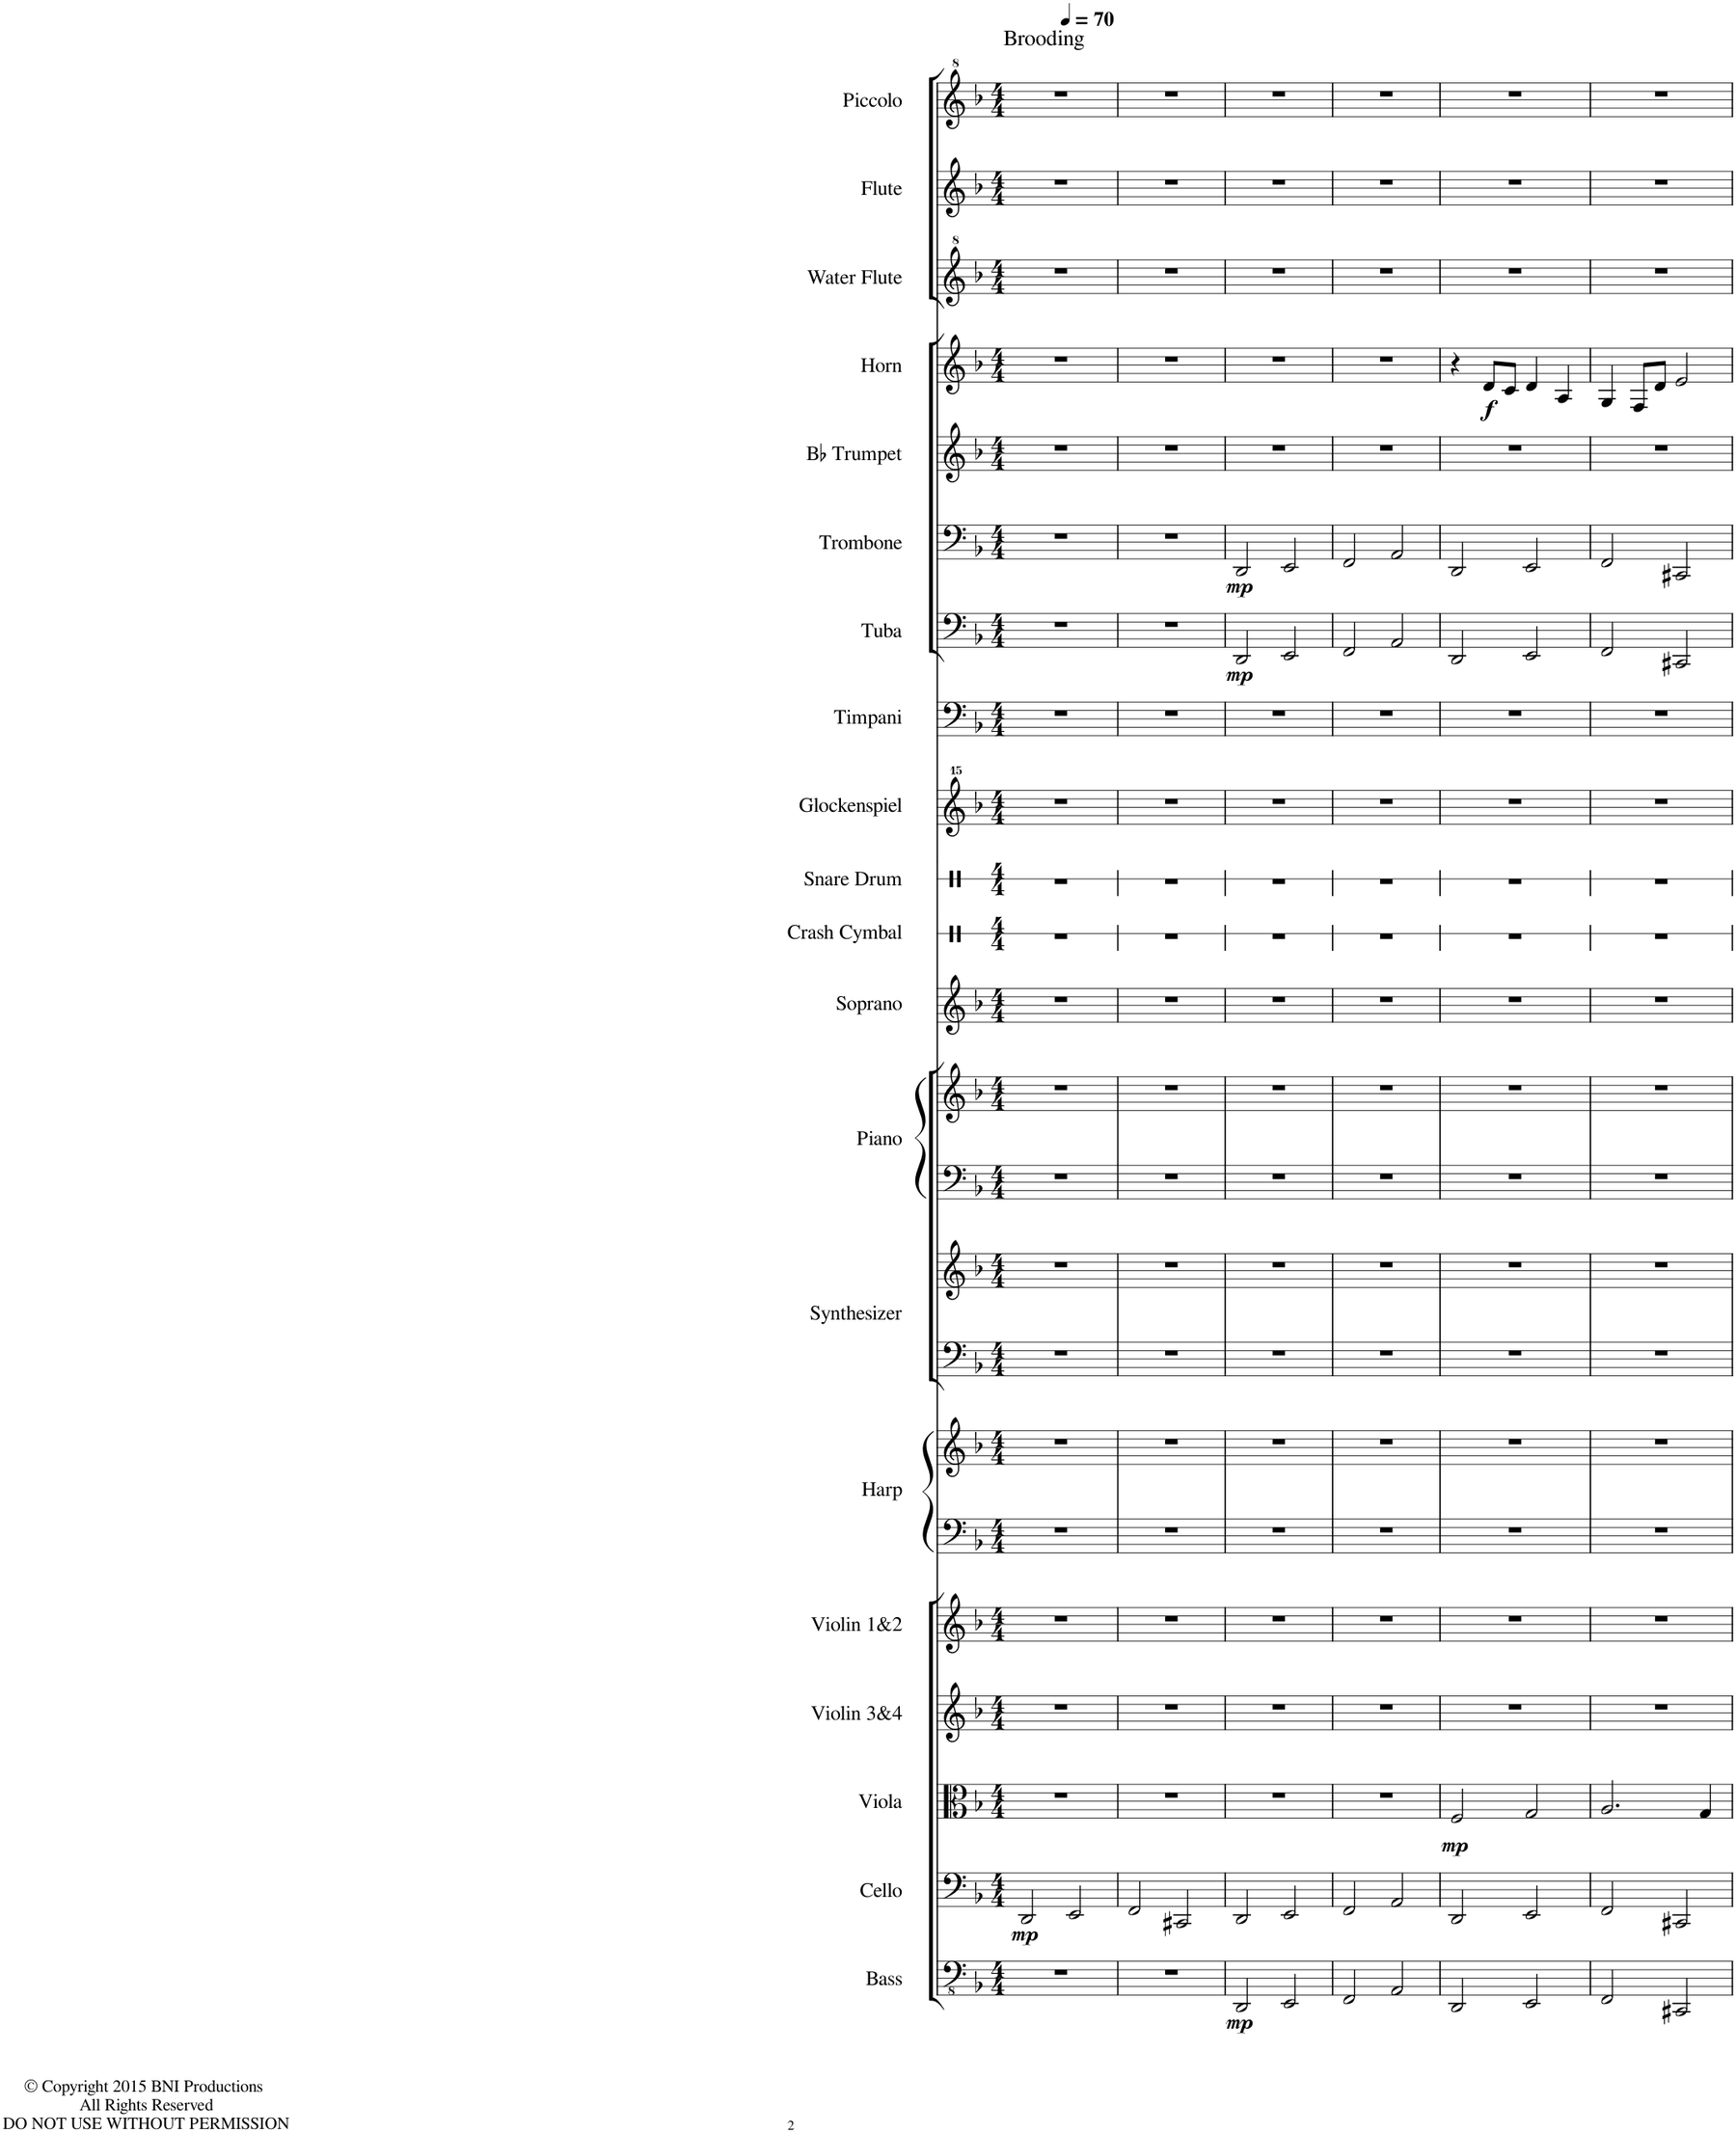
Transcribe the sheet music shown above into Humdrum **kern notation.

**kern	**dynam	**kern	**dynam	**kern	**dynam	**kern	**kern	**kern	**kern	**kern	**kern	**kern	**kern	**kern	**kern	**kern	**kern	**kern	**kern	**dynam	**kern	**dynam	**kern	**kern	**dynam	**kern	**kern	**kern
*part23	*part23	*part22	*part22	*part21	*part21	*part20	*part19	*part18	*part17	*part16	*part15	*part14	*part13	*part12	*part11	*part10	*part9	*part8	*part7	*part7	*part6	*part6	*part5	*part4	*part4	*part3	*part2	*part1
*staff23	*staff23	*staff22	*staff22	*staff21	*staff21	*staff20	*staff19	*staff18	*staff17	*staff16	*staff15	*staff14	*staff13	*staff12	*staff11	*staff10	*staff9	*staff8	*staff7	*staff7	*staff6	*staff6	*staff5	*staff4	*staff4	*staff3	*staff2	*staff1
*I"Bass	*	*I"Cello	*	*I"Viola	*	*I"Violin 3&amp;4	*I"Violin 1&amp;2	*I"Harp	*I"Harp	*I"Synthesizer	*I"Synthesizer	*I"Piano	*I"Piano	*I"Soprano	*I"Crash Cymbal	*I"Snare Drum	*I"Glockenspiel	*I"Timpani	*I"Tuba	*	*I"Trombone	*	*I"Bb Trumpet	*I"Horn	*	*I"Water Flute	*I"Flute	*I"Piccolo
*	*	*	*	*I'Vla.	*	*I'Vln. 3&amp;4	*I'Vln. 1&amp;2	*I'Hrp.	*I'Hrp.	*I'Synth.	*I'Synth.	*I'Pno.	*I'Pno.	*I'S.	*I'Cym.	*I'Sn. Dr.	*I'Glk.	*I'Timp.	*I'Tu.	*	*I'Trb.	*	*I'Bb Tpt.	*I'Hn.	*	*I'W. Fl.	*I'Fl.	*I'Picc.
*	*	*	*	*	*	*	*	*	*	*	*	*	*	*	*stria1	*stria1	*	*	*	*	*	*	*	*	*	*	*	*
*clefFv4	*	*clefF4	*	*clefC3	*	*clefG2	*clefG2	*clefF4	*clefG2	*clefF4	*clefG2	*clefF4	*clefG2	*clefG2	*clefX	*clefX	*clefG^^2	*clefF4	*clefF4	*	*clefF4	*	*clefG2	*clefG2	*	*clefG^2	*clefG2	*clefG^2
*	*	*	*	*	*	*	*	*	*	*	*	*	*	*	*	*	*	*	*	*	*	*	*ITrd1c2	*ITrd4c7	*	*	*	*ITrd-7c-12
*k[b-]	*	*k[b-]	*	*k[b-]	*	*k[b-]	*k[b-]	*k[b-]	*k[b-]	*k[b-]	*k[b-]	*k[b-]	*k[b-]	*k[b-]	*k[]	*k[]	*k[b-]	*k[b-]	*k[b-]	*	*k[b-]	*	*k[b-]	*k[b-]	*	*k[b-]	*k[b-]	*k[b-]
*M4/4	*	*M4/4	*	*M4/4	*	*M4/4	*M4/4	*M4/4	*M4/4	*M4/4	*M4/4	*M4/4	*M4/4	*M4/4	*M4/4	*M4/4	*M4/4	*M4/4	*M4/4	*	*M4/4	*	*M4/4	*M4/4	*	*M4/4	*M4/4	*M4/4
*MM70	*	*MM70	*	*MM70	*	*MM70	*MM70	*MM70	*MM70	*MM70	*MM70	*MM70	*MM70	*MM70	*MM70	*MM70	*MM70	*MM70	*MM70	*	*MM70	*	*MM70	*MM70	*	*MM70	*MM70	*MM70
=1	=1	=1	=1	=1	=1	=1	=1	=1	=1	=1	=1	=1	=1	=1	=1	=1	=1	=1	=1	=1	=1	=1	=1	=1	=1	=1	=1	=1
!	!	!	!	!	!	!	!	!	!	!	!	!	!	!	!	!	!	!	!	!	!	!	!	!	!	!	!	!LO:TX:a:t=Brooding
!LO:TX:b:t=© Copyright 2015 BNI Productions	!	!	!	!	!	!	!	!	!	!	!	!	!	!	!	!	!	!	!	!	!	!	!	!	!	!	!	!
!LO:TX:b:t=All Rights Reserved	!	!	!	!	!	!	!	!	!	!	!	!	!	!	!	!	!	!	!	!	!	!	!	!	!	!	!	!
!LO:TX:b:t=DO NOT USE WITHOUT PERMISSION	!	!	!	!	!	!	!	!	!	!	!	!	!	!	!	!	!	!	!	!	!	!	!	!	!	!	!	!
!	!	!	!LO:DY:b	!	!	!	!	!	!	!	!	!	!	!	!	!	!	!	!	!	!	!	!	!	!	!	!	!
1r	.	2DD/	mp	1r	.	1r	1r	1r	1r	1r	1r	1r	1r	1r	1r	1r	1r	1r	1r	.	1r	.	1r	1r	.	1r	1r	1r
.	.	2EE/	.	.	.	.	.	.	.	.	.	.	.	.	.	.	.	.	.	.	.	.	.	.	.	.	.	.
=2	=2	=2	=2	=2	=2	=2	=2	=2	=2	=2	=2	=2	=2	=2	=2	=2	=2	=2	=2	=2	=2	=2	=2	=2	=2	=2	=2	=2
1r	.	2FF/	.	1r	.	1r	1r	1r	1r	1r	1r	1r	1r	1r	1r	1r	1r	1r	1r	.	1r	.	1r	1r	.	1r	1r	1r
.	.	2CC#X/	.	.	.	.	.	.	.	.	.	.	.	.	.	.	.	.	.	.	.	.	.	.	.	.	.	.
=3	=3	=3	=3	=3	=3	=3	=3	=3	=3	=3	=3	=3	=3	=3	=3	=3	=3	=3	=3	=3	=3	=3	=3	=3	=3	=3	=3	=3
!	!LO:DY:b	!	!	!	!	!	!	!	!	!	!	!	!	!	!	!	!	!	!	!LO:DY:b	!	!LO:DY:b	!	!	!	!	!	!
2DDD/	mp	2DD/	.	1r	.	1r	1r	1r	1r	1r	1r	1r	1r	1r	1r	1r	1r	1r	2DD/	mp	2DD/	mp	1r	1r	.	1r	1r	1r
2EEE/	.	2EE/	.	.	.	.	.	.	.	.	.	.	.	.	.	.	.	.	2EE/	.	2EE/	.	.	.	.	.	.	.
=4	=4	=4	=4	=4	=4	=4	=4	=4	=4	=4	=4	=4	=4	=4	=4	=4	=4	=4	=4	=4	=4	=4	=4	=4	=4	=4	=4	=4
2FFF/	.	2FF/	.	1r	.	1r	1r	1r	1r	1r	1r	1r	1r	1r	1r	1r	1r	1r	2FF/	.	2FF/	.	1r	1r	.	1r	1r	1r
2AAA/	.	2AA/	.	.	.	.	.	.	.	.	.	.	.	.	.	.	.	.	2AA/	.	2AA/	.	.	.	.	.	.	.
=5	=5	=5	=5	=5	=5	=5	=5	=5	=5	=5	=5	=5	=5	=5	=5	=5	=5	=5	=5	=5	=5	=5	=5	=5	=5	=5	=5	=5
!	!	!	!	!	!LO:DY:b	!	!	!	!	!	!	!	!	!	!	!	!	!	!	!	!	!	!	!	!	!	!	!
2DDD/	.	2DD/	.	2F/	mp	1r	1r	1r	1r	1r	1r	1r	1r	1r	1r	1r	1r	1r	2DD/	.	2DD/	.	1r	4r	.	1r	1r	1r
!	!	!	!	!	!	!	!	!	!	!	!	!	!	!	!	!	!	!	!	!	!	!	!	!	!LO:DY:b	!	!	!
.	.	.	.	.	.	.	.	.	.	.	.	.	.	.	.	.	.	.	.	.	.	.	.	8d/L	f	.	.	.
.	.	.	.	.	.	.	.	.	.	.	.	.	.	.	.	.	.	.	.	.	.	.	.	8c/J	.	.	.	.
2EEE/	.	2EE/	.	2G/	.	.	.	.	.	.	.	.	.	.	.	.	.	.	2EE/	.	2EE/	.	.	4d/	.	.	.	.
.	.	.	.	.	.	.	.	.	.	.	.	.	.	.	.	.	.	.	.	.	.	.	.	4A/	.	.	.	.
=6	=6	=6	=6	=6	=6	=6	=6	=6	=6	=6	=6	=6	=6	=6	=6	=6	=6	=6	=6	=6	=6	=6	=6	=6	=6	=6	=6	=6
2FFF/	.	2FF/	.	2.A/	.	1r	1r	1r	1r	1r	1r	1r	1r	1r	1r	1r	1r	1r	2FF/	.	2FF/	.	1r	4G/	.	1r	1r	1r
.	.	.	.	.	.	.	.	.	.	.	.	.	.	.	.	.	.	.	.	.	.	.	.	8F/L	.	.	.	.
.	.	.	.	.	.	.	.	.	.	.	.	.	.	.	.	.	.	.	.	.	.	.	.	8d/J	.	.	.	.
2CCC#X/	.	2CC#X/	.	.	.	.	.	.	.	.	.	.	.	.	.	.	.	.	2CC#X/	.	2CC#X/	.	.	2e/	.	.	.	.
.	.	.	.	4G/	.	.	.	.	.	.	.	.	.	.	.	.	.	.	.	.	.	.	.	.	.	.	.	.
=	=	=	=	=	=	=	=	=	=	=	=	=	=	=	=	=	=	=	=	=	=	=	=	=	=	=	=	=
*-	*-	*-	*-	*-	*-	*-	*-	*-	*-	*-	*-	*-	*-	*-	*-	*-	*-	*-	*-	*-	*-	*-	*-	*-	*-	*-	*-	*-
